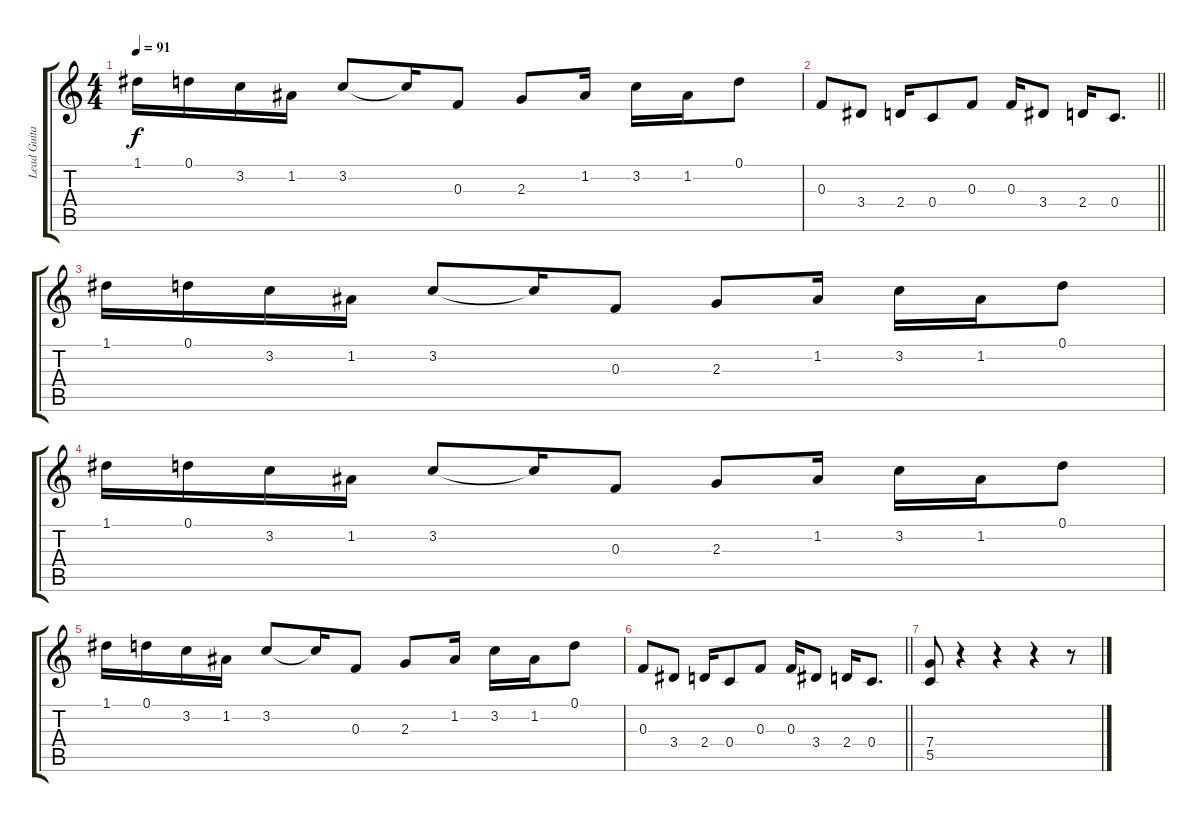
\track ("Lead Guitar" "Lead Guita") {instrument distortionguitar}
\staff {score tabs}
\tuning (D4 A3 F3 C3 G2 C2) {hide}
\ts (4 4)
\tempo 91
\clef g2
\ks c
1.1.16{dy f} 0.1.16 3.2.16 1.2.16 3.2.8 3.2{t}.16 0.3.8 2.3.8 1.2.16 3.2.16 1.2.16 0.1.8 |
\barLineRight lightlight
0.3.8 3.4.8 2.4.16 0.4.8 0.3.8 0.3.16 3.4.8 2.4.16 0.4.8{d} |
1.1.16 0.1.16 3.2.16 1.2.16 3.2.8 3.2{t}.16 0.3.8 2.3.8 1.2.16 3.2.16 1.2.16 0.1.8 |
1.1.16 0.1.16 3.2.16 1.2.16 3.2.8 3.2{t}.16 0.3.8 2.3.8 1.2.16 3.2.16 1.2.16 0.1.8 |
1.1.16 0.1.16 3.2.16 1.2.16 3.2.8 3.2{t}.16 0.3.8 2.3.8 1.2.16 3.2.16 1.2.16 0.1.8 |
\barLineRight lightlight
0.3.8 3.4.8 2.4.16 0.4.8 0.3.8 0.3.16 3.4.8 2.4.16 0.4.8{d} |
(7.4 5.5).8 r.4 r.4 r.4 r.8
